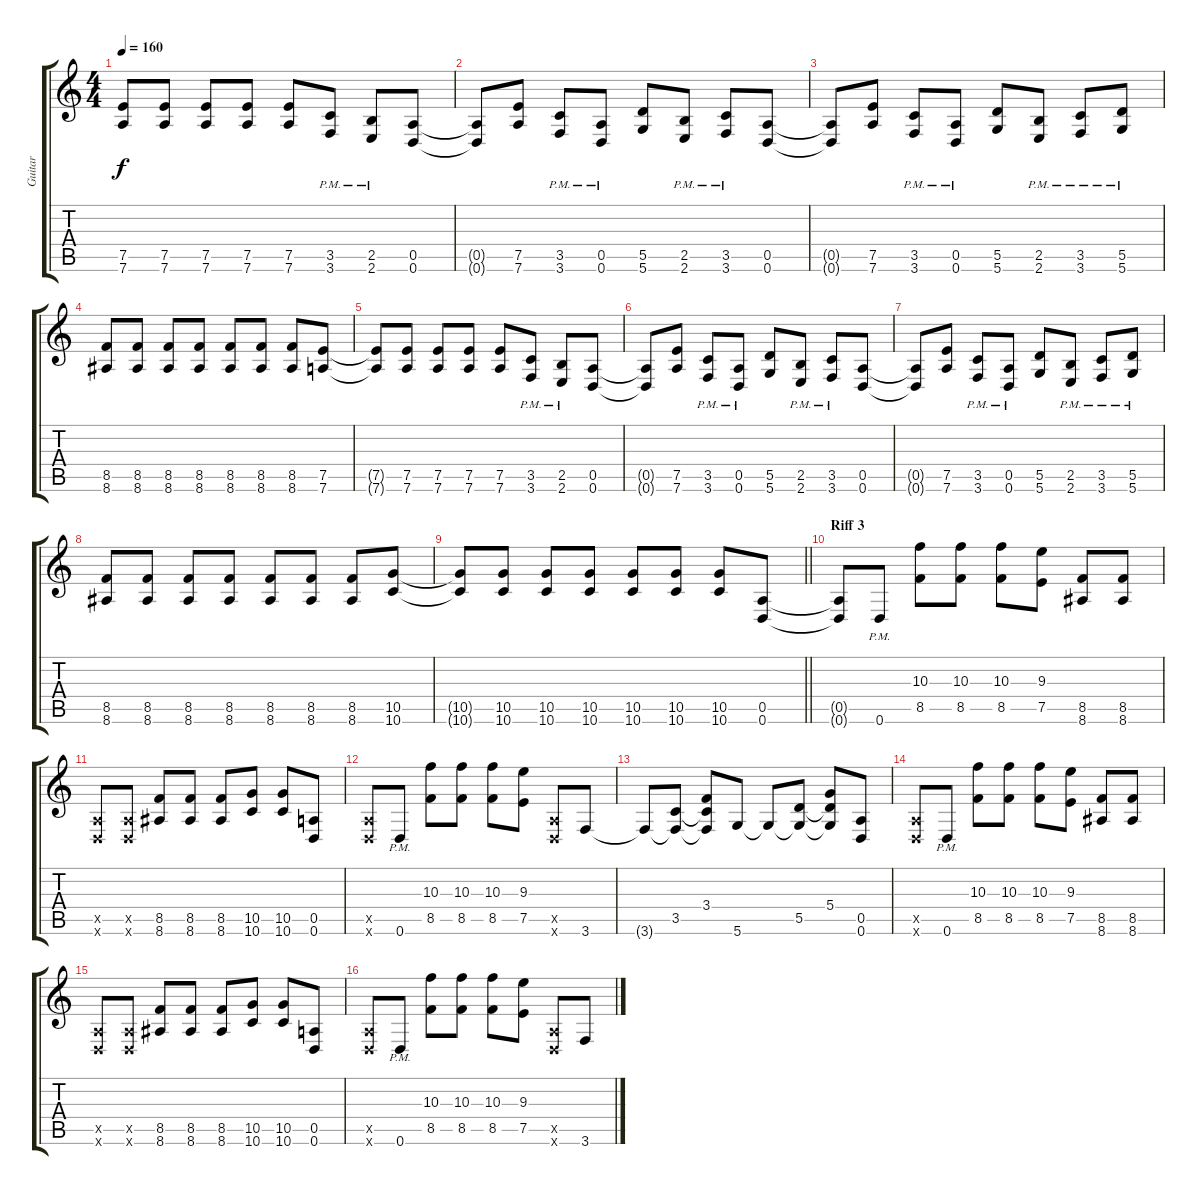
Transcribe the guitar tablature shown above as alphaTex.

\track ("Guitar" "Guitar") {instrument distortionguitar}
\staff {score tabs}
\tuning (E4 B3 G3 D3 A2 D2) {hide}
\ts (4 4)
\tempo 160
\clef g2
\ks c
(7.5{t} 7.6{t}).8{dy f} (7.5 7.6).8 (7.5 7.6).8 (7.5 7.6).8 (7.5 7.6).8 (3.5{pm} 3.6{pm}).8 (2.5{pm} 2.6{pm}).8 (0.5 0.6).8 |
(0.5{t} 0.6{t}).8 (7.5 7.6).8 (3.5{pm} 3.6{pm}).8 (0.5{pm} 0.6{pm}).8 (5.5 5.6).8 (2.5{pm} 2.6{pm}).8 (3.5{pm} 3.6{pm}).8 (0.5 0.6).8 |
(0.5{t} 0.6{t}).8 (7.5 7.6).8 (3.5{pm} 3.6{pm}).8 (0.5{pm} 0.6{pm}).8 (5.5 5.6).8 (2.5{pm} 2.6{pm}).8 (3.5{pm} 3.6{pm}).8 (5.5{pm} 5.6{pm}).8 |
(8.5 8.6).8 (8.5 8.6).8 (8.5 8.6).8 (8.5 8.6).8 (8.5 8.6).8 (8.5 8.6).8 (8.5 8.6).8 (7.5 7.6).8 |
(7.5{t} 7.6{t}).8 (7.5 7.6).8 (7.5 7.6).8 (7.5 7.6).8 (7.5 7.6).8 (3.5{pm} 3.6{pm}).8 (2.5{pm} 2.6{pm}).8 (0.5 0.6).8 |
(0.5{t} 0.6{t}).8 (7.5 7.6).8 (3.5{pm} 3.6{pm}).8 (0.5{pm} 0.6{pm}).8 (5.5 5.6).8 (2.5{pm} 2.6{pm}).8 (3.5{pm} 3.6{pm}).8 (0.5 0.6).8 |
(0.5{t} 0.6{t}).8 (7.5 7.6).8 (3.5{pm} 3.6{pm}).8 (0.5{pm} 0.6{pm}).8 (5.5 5.6).8 (2.5{pm} 2.6{pm}).8 (3.5{pm} 3.6{pm}).8 (5.5{pm} 5.6{pm}).8 |
(8.5 8.6).8 (8.5 8.6).8 (8.5 8.6).8 (8.5 8.6).8 (8.5 8.6).8 (8.5 8.6).8 (8.5 8.6).8 (10.5 10.6).8 |
\barLineRight lightlight
(10.5{t} 10.6{t}).8 (10.5 10.6).8 (10.5 10.6).8 (10.5 10.6).8 (10.5 10.6).8 (10.5 10.6).8 (10.5 10.6).8 (0.5 0.6).8 |
\section ("" "Riff 3")
(0.5{t} 0.6{t}).8 0.6{pm}.8 (10.3 8.5).8 (10.3 8.5).8 (10.3 8.5).8 (9.3 7.5).8 (8.5 8.6).8 (8.5 8.6).8 |
(0.5{x} 0.6{x}).8 (0.5{x} 0.6{x}).8 (8.5 8.6).8 (8.5 8.6).8 (8.5 8.6).8 (10.5 10.6).8 (10.5 10.6).8 (0.5 0.6).8 |
(0.5{x} 0.6{x}).8 0.6{pm}.8 (10.3 8.5).8 (10.3 8.5).8 (10.3 8.5).8 (9.3 7.5).8 (0.5{x} 0.6{x}).8 3.6.8 |
3.6{t}.8 (3.5 3.6{t}).8 (3.4 3.5{t} 3.6{t}).8 5.6.8 5.6{t}.8 (5.5 5.6{t}).8 (5.4 5.5{t} 5.6{t}).8 (0.5 0.6).8 |
(0.5{x} 0.6{x}).8 0.6{pm}.8 (10.3 8.5).8 (10.3 8.5).8 (10.3 8.5).8 (9.3 7.5).8 (8.5 8.6).8 (8.5 8.6).8 |
(0.5{x} 0.6{x}).8 (0.5{x} 0.6{x}).8 (8.5 8.6).8 (8.5 8.6).8 (8.5 8.6).8 (10.5 10.6).8 (10.5 10.6).8 (0.5 0.6).8 |
(0.5{x} 0.6{x}).8 0.6{pm}.8 (10.3 8.5).8 (10.3 8.5).8 (10.3 8.5).8 (9.3 7.5).8 (0.5{x} 0.6{x}).8 3.6.8
